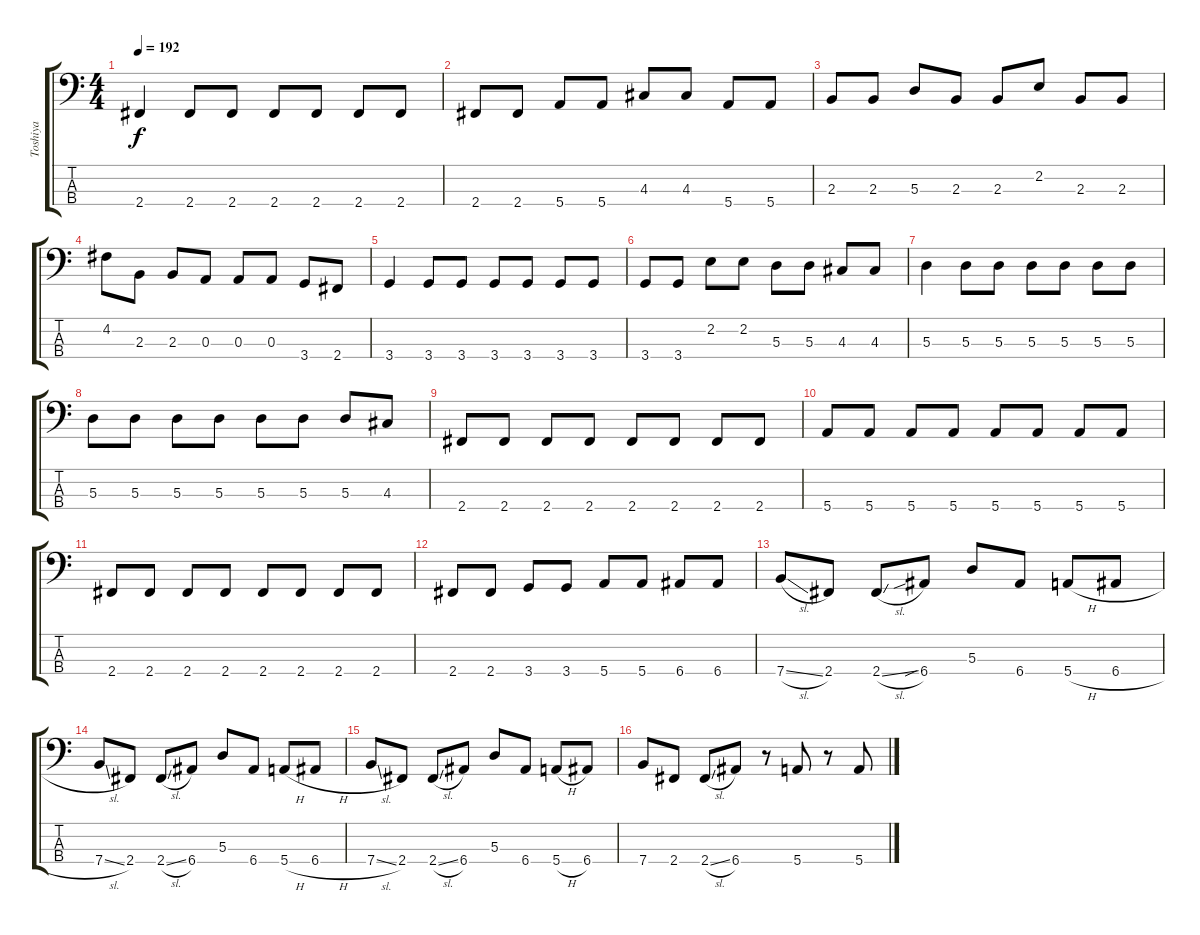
\track ("Toshiya" "Toshiya") {instrument electricbasspick}
\staff {score tabs}
\tuning (G2 D2 A1 E1) {hide}
\ts (4 4)
\tempo 192
\clef f4
\ks c
2.4.4{dy f} 2.4.8 2.4.8 2.4.8 2.4.8 2.4.8 2.4.8 |
2.4.8 2.4.8 5.4.8 5.4.8 4.3.8 4.3.8 5.4.8 5.4.8 |
2.3.8 2.3.8 5.3.8 2.3.8 2.3.8 2.2.8 2.3.8 2.3.8 |
4.2.8 2.3.8 2.3.8 0.3.8 0.3.8 0.3.8 3.4.8 2.4.8 |
3.4.4 3.4.8 3.4.8 3.4.8 3.4.8 3.4.8 3.4.8 |
3.4.8 3.4.8 2.2.8 2.2.8 5.3.8 5.3.8 4.3.8 4.3.8 |
5.3.4 5.3.8 5.3.8 5.3.8 5.3.8 5.3.8 5.3.8 |
5.3.8 5.3.8 5.3.8 5.3.8 5.3.8 5.3.8 5.3.8 4.3.8 |
2.4.8 2.4.8 2.4.8 2.4.8 2.4.8 2.4.8 2.4.8 2.4.8 |
5.4.8 5.4.8 5.4.8 5.4.8 5.4.8 5.4.8 5.4.8 5.4.8 |
2.4.8 2.4.8 2.4.8 2.4.8 2.4.8 2.4.8 2.4.8 2.4.8 |
2.4.8 2.4.8 3.4.8 3.4.8 5.4.8 5.4.8 6.4.8 6.4.8 |
7.4{sl}.8{instrument electricbasspick} 2.4.8 2.4{sl}.8 6.4{sib}.8 5.3.8 6.4.8 5.4{h}.8 6.4{h}.8 |
7.4{sl}.8 2.4.8 2.4{sl}.8 6.4.8 5.3.8 6.4.8 5.4{h}.8 6.4{h}.8 |
7.4{sl}.8 2.4.8 2.4{sl}.8 6.4.8 5.3.8 6.4.8 5.4{h}.8 6.4.8 |
7.4.8 2.4.8 2.4{sl}.8 6.4.8 r.8 5.4.8 r.8 5.4.8
